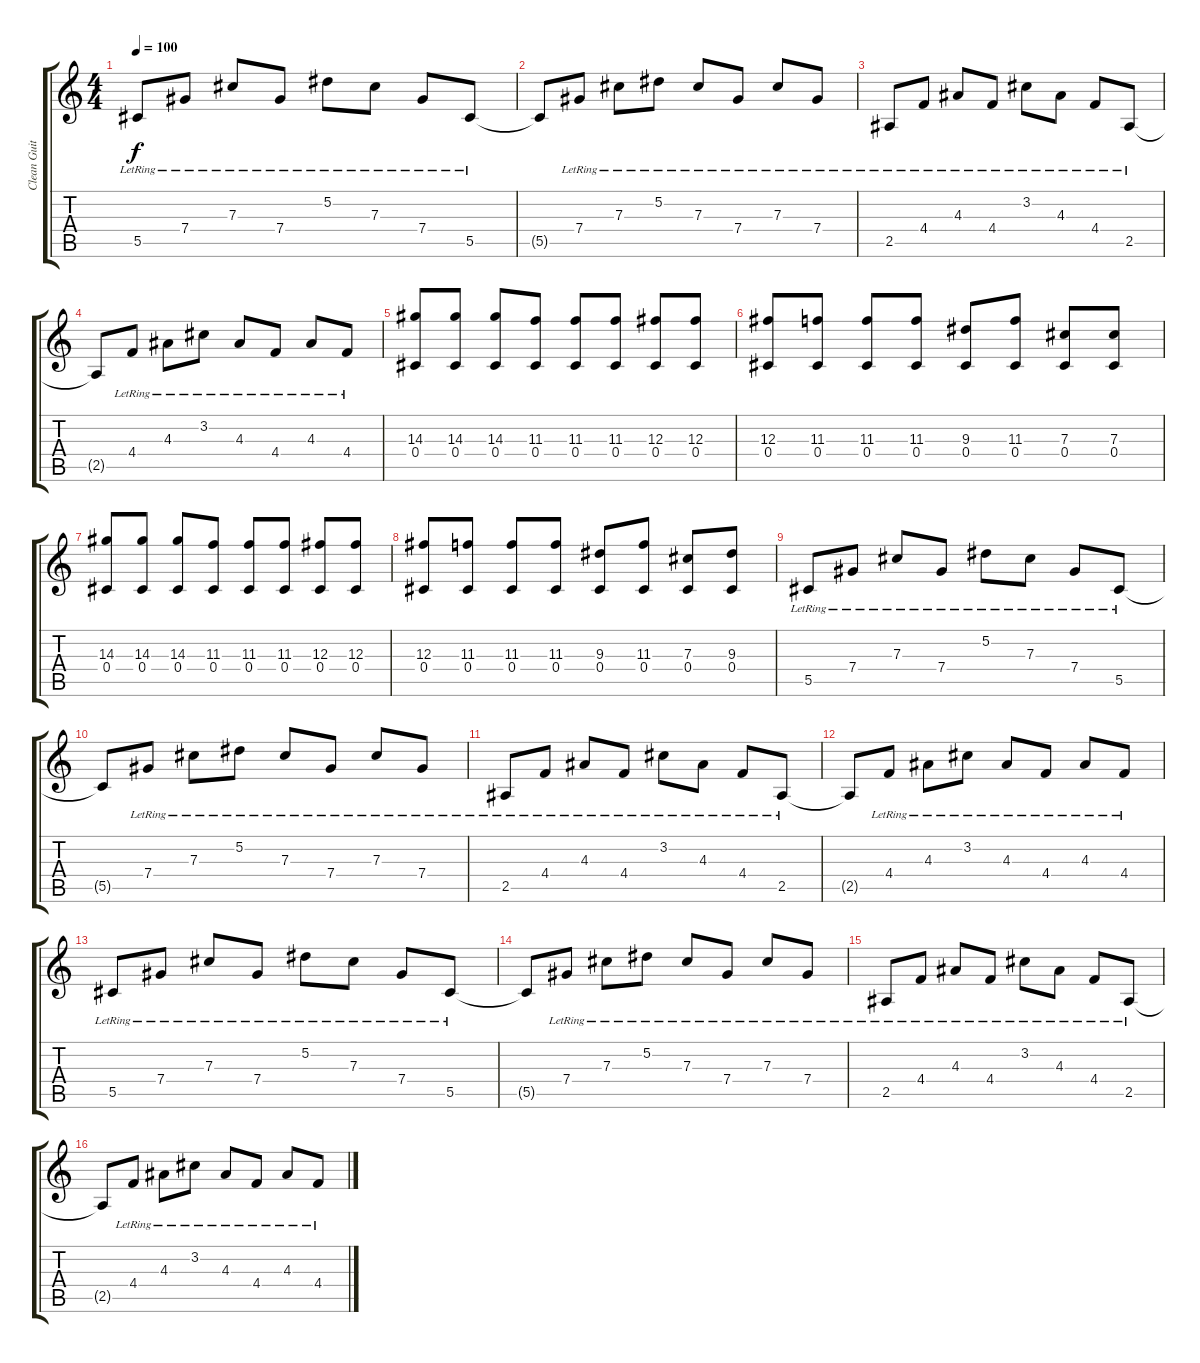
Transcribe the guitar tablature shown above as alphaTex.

\track ("Clean Guitar 1" "Clean Guit") {instrument electricguitarjazz}
\staff {score tabs}
\tuning (Eb4 Bb3 Gb3 Db3 Ab2 Eb2) {hide}
\ts (4 4)
\tempo 100
\clef g2
\ks c
5.5{lr}.8{dy f} 7.4{lr}.8 7.3{lr}.8 7.4{lr}.8 5.2{lr}.8 7.3{lr}.8 7.4{lr}.8 5.5{lr}.8 |
5.5{t}.8 7.4{lr}.8 7.3{lr}.8 5.2{lr}.8 7.3{lr}.8 7.4{lr}.8 7.3{lr}.8 7.4{lr}.8 |
2.5{lr}.8 4.4{lr}.8 4.3{lr}.8 4.4{lr}.8 3.2{lr}.8 4.3{lr}.8 4.4{lr}.8 2.5{lr}.8 |
2.5{t}.8 4.4{lr}.8 4.3{lr}.8 3.2{lr}.8 4.3{lr}.8 4.4{lr}.8 4.3{lr}.8 4.4{lr}.8 |
(14.3 0.4).8 (14.3 0.4).8 (14.3 0.4).8 (11.3 0.4).8 (11.3 0.4).8 (11.3 0.4).8 (12.3 0.4).8 (12.3 0.4).8 |
(12.3 0.4).8 (11.3 0.4).8 (11.3 0.4).8 (11.3 0.4).8 (9.3 0.4).8 (11.3 0.4).8 (7.3 0.4).8 (7.3 0.4).8 |
(14.3 0.4).8 (14.3 0.4).8 (14.3 0.4).8 (11.3 0.4).8 (11.3 0.4).8 (11.3 0.4).8 (12.3 0.4).8 (12.3 0.4).8 |
(12.3 0.4).8 (11.3 0.4).8 (11.3 0.4).8 (11.3 0.4).8 (9.3 0.4).8 (11.3 0.4).8 (7.3 0.4).8 (9.3 0.4).8 |
5.5{lr}.8 7.4{lr}.8 7.3{lr}.8 7.4{lr}.8 5.2{lr}.8 7.3{lr}.8 7.4{lr}.8 5.5{lr}.8 |
5.5{t}.8 7.4{lr}.8 7.3{lr}.8 5.2{lr}.8 7.3{lr}.8 7.4{lr}.8 7.3{lr}.8 7.4{lr}.8 |
2.5{lr}.8 4.4{lr}.8 4.3{lr}.8 4.4{lr}.8 3.2{lr}.8 4.3{lr}.8 4.4{lr}.8 2.5{lr}.8 |
2.5{t}.8 4.4{lr}.8 4.3{lr}.8 3.2{lr}.8 4.3{lr}.8 4.4{lr}.8 4.3{lr}.8 4.4{lr}.8 |
5.5{lr}.8 7.4{lr}.8 7.3{lr}.8 7.4{lr}.8 5.2{lr}.8 7.3{lr}.8 7.4{lr}.8 5.5{lr}.8 |
5.5{t}.8 7.4{lr}.8 7.3{lr}.8 5.2{lr}.8 7.3{lr}.8 7.4{lr}.8 7.3{lr}.8 7.4{lr}.8 |
2.5{lr}.8 4.4{lr}.8 4.3{lr}.8 4.4{lr}.8 3.2{lr}.8 4.3{lr}.8 4.4{lr}.8 2.5{lr}.8 |
2.5{t}.8 4.4{lr}.8 4.3{lr}.8 3.2{lr}.8 4.3{lr}.8 4.4{lr}.8 4.3{lr}.8 4.4{lr}.8
